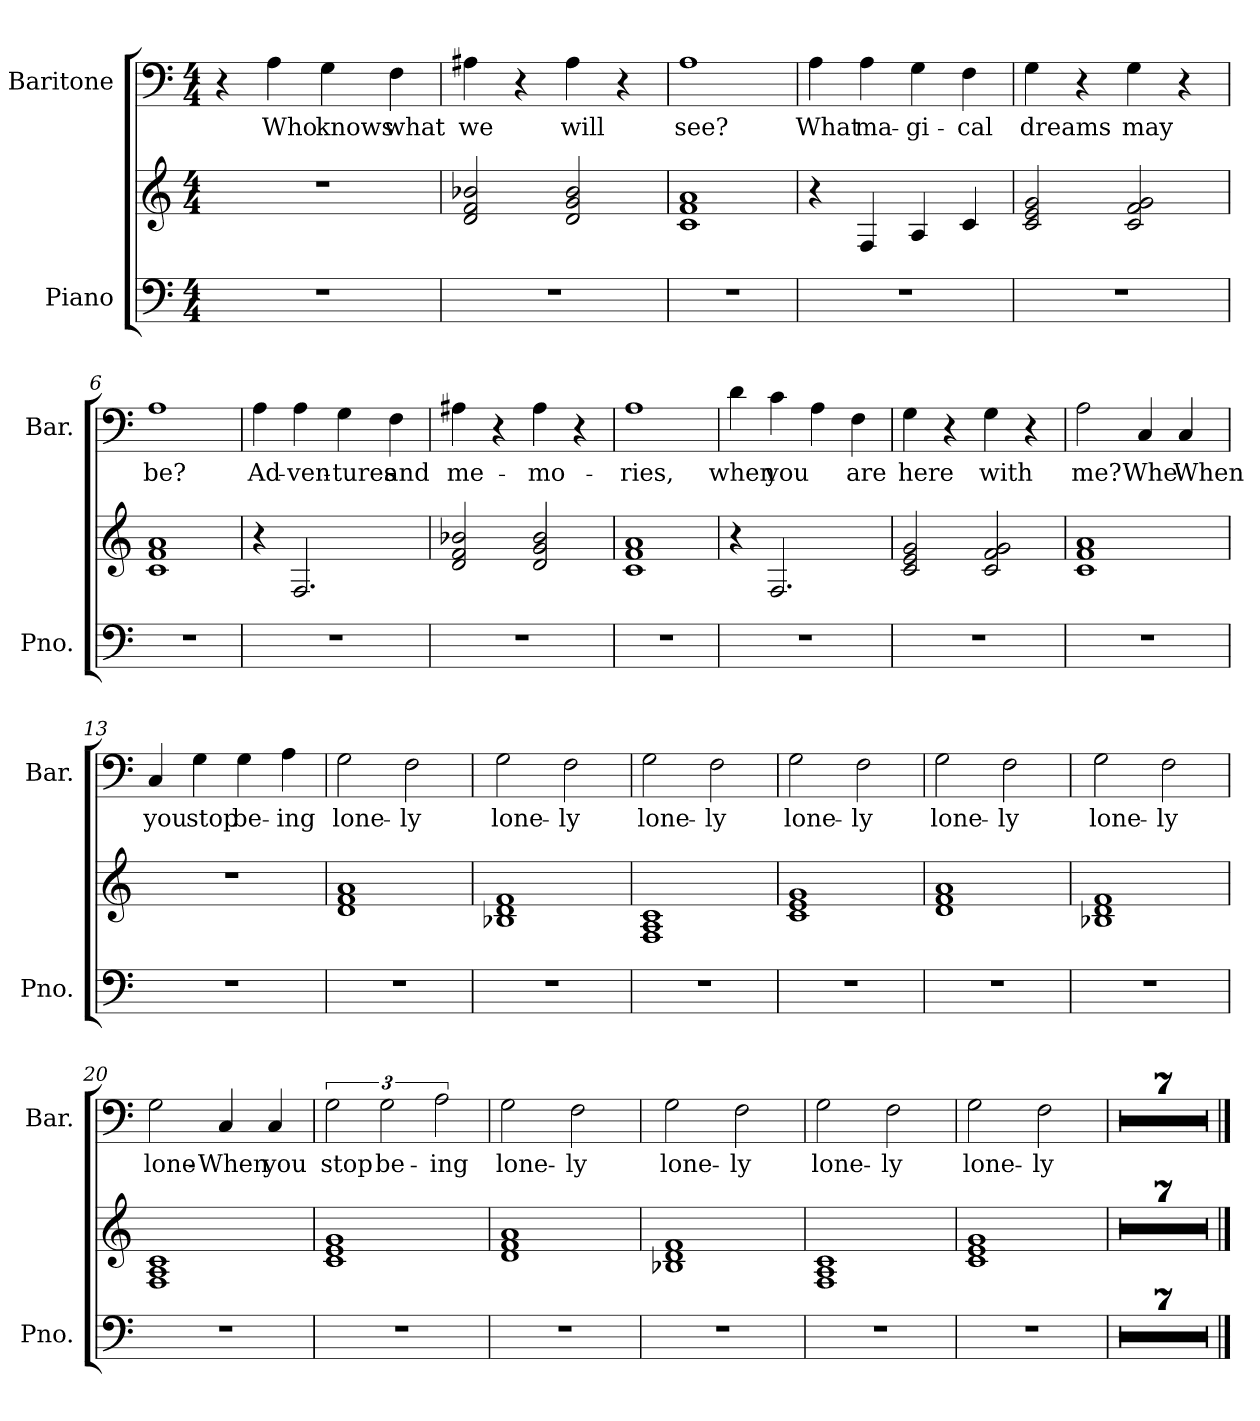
**kern	**kern	**kern	**text
*part2	*part2	*part1	*part1
*staff3	*staff2	*staff1	*staff1
*I"Piano	*	*I"Baritone	*
*I'Pno.	*	*I'Bar.	*
*clefF4	*clefG2	*clefF4	*
*k[]	*k[]	*k[]	*
*M4/4	*M4/4	*M4/4	*
*MM180	*MM180	*MM180	*
=1	=1	=1	=1
1r	1r	4r	.
.	.	4A\	Who
.	.	4G\	knows
.	.	4F\	what
=2	=2	=2	=2
1r	2d/ 2f/ 2b-X/	4A#X\	we
.	.	4r	.
.	2d/ 2g/ 2b-/	4A#\	will
.	.	4r	.
=3	=3	=3	=3
1r	1c 1f 1a	1A	see?
=4	=4	=4	=4
1r	4r	4A\	What
.	4F/	4A\	ma-
.	4A/	4G\	-gi-
.	4c/	4F\	-cal
=5	=5	=5	=5
1r	2c/ 2e/ 2g/	4G\	dreams
.	.	4r	.
.	2c/ 2f/ 2g/	4G\	may
.	.	4r	.
=6	=6	=6	=6
1r	1c 1f 1a	1A	be?
!!LO:LB:g=z
=7	=7	=7	=7
1r	4r	4A\	Ad-
.	2.F/	4A\	-ven-
.	.	4G\	-tures
.	.	4F\	and
=8	=8	=8	=8
1r	2d/ 2f/ 2b-X/	4A#X\	me-
.	.	4r	.
.	2d/ 2g/ 2b-/	4A#\	-mo-
.	.	4r	.
=9	=9	=9	=9
1r	1c 1f 1a	1A	-ries,
=10	=10	=10	=10
1r	4r	4d\	when
.	2.F/	4c\	you
.	.	4A\	.
.	.	4F\	are
=11	=11	=11	=11
1r	2c/ 2e/ 2g/	4G\	here
.	.	4r	.
.	2c/ 2f/ 2g/	4G\	with
.	.	4r	.
=12	=12	=12	=12
1r	1c 1f 1a	2A\	me?
.	.	4C/	Whe
.	.	4C/	When
!!LO:LB:g=z
=13	=13	=13	=13
1r	1r	4C/	you
.	.	4G\	stop
.	.	4G\	be-
.	.	4A\	-ing
=14	=14	=14	=14
1r	1d 1f 1a	2G\	lone-
.	.	2F\	-ly
=15	=15	=15	=15
1r	1B-X 1d 1f	2G\	lone-
.	.	2F\	-ly
=16	=16	=16	=16
1r	1F 1A 1c	2G\	lone-
.	.	2F\	-ly
=17	=17	=17	=17
1r	1c 1e 1g	2G\	lone-
.	.	2F\	-ly
=18	=18	=18	=18
1r	1d 1f 1a	2G\	lone-
.	.	2F\	-ly
=19	=19	=19	=19
1r	1B-X 1d 1f	2G\	lone-
.	.	2F\	-ly
=20	=20	=20	=20
1r	1F 1A 1c	2G\	lone-
.	.	4C/	When
.	.	4C/	you
!!LO:PB:g=z
=21	=21	=21	=21
1r	1c 1e 1g	3G\	stop
.	.	3G\	be-
.	.	3A\	-ing
=22	=22	=22	=22
1r	1d 1f 1a	2G\	lone-
.	.	2F\	-ly
=23	=23	=23	=23
1r	1B-X 1d 1f	2G\	lone-
.	.	2F\	-ly
=24	=24	=24	=24
1r	1F 1A 1c	2G\	lone-
.	.	2F\	-ly
=25	=25	=25	=25
1r	1c 1e 1g	2G\	lone-
.	.	2F\	-ly
=26	=26	=26	=26
1r	1r	1r	.
=27	=27	=27	=27
1r	1r	1r	.
=28	=28	=28	=28
1r	1r	1r	.
=29	=29	=29	=29
1r	1r	1r	.
=30	=30	=30	=30
1r	1r	1r	.
=31	=31	=31	=31
1r	1r	1r	.
=32	=32	=32	=32
1r	1r	1r	.
==	==	==	==
*-	*-	*-	*-
